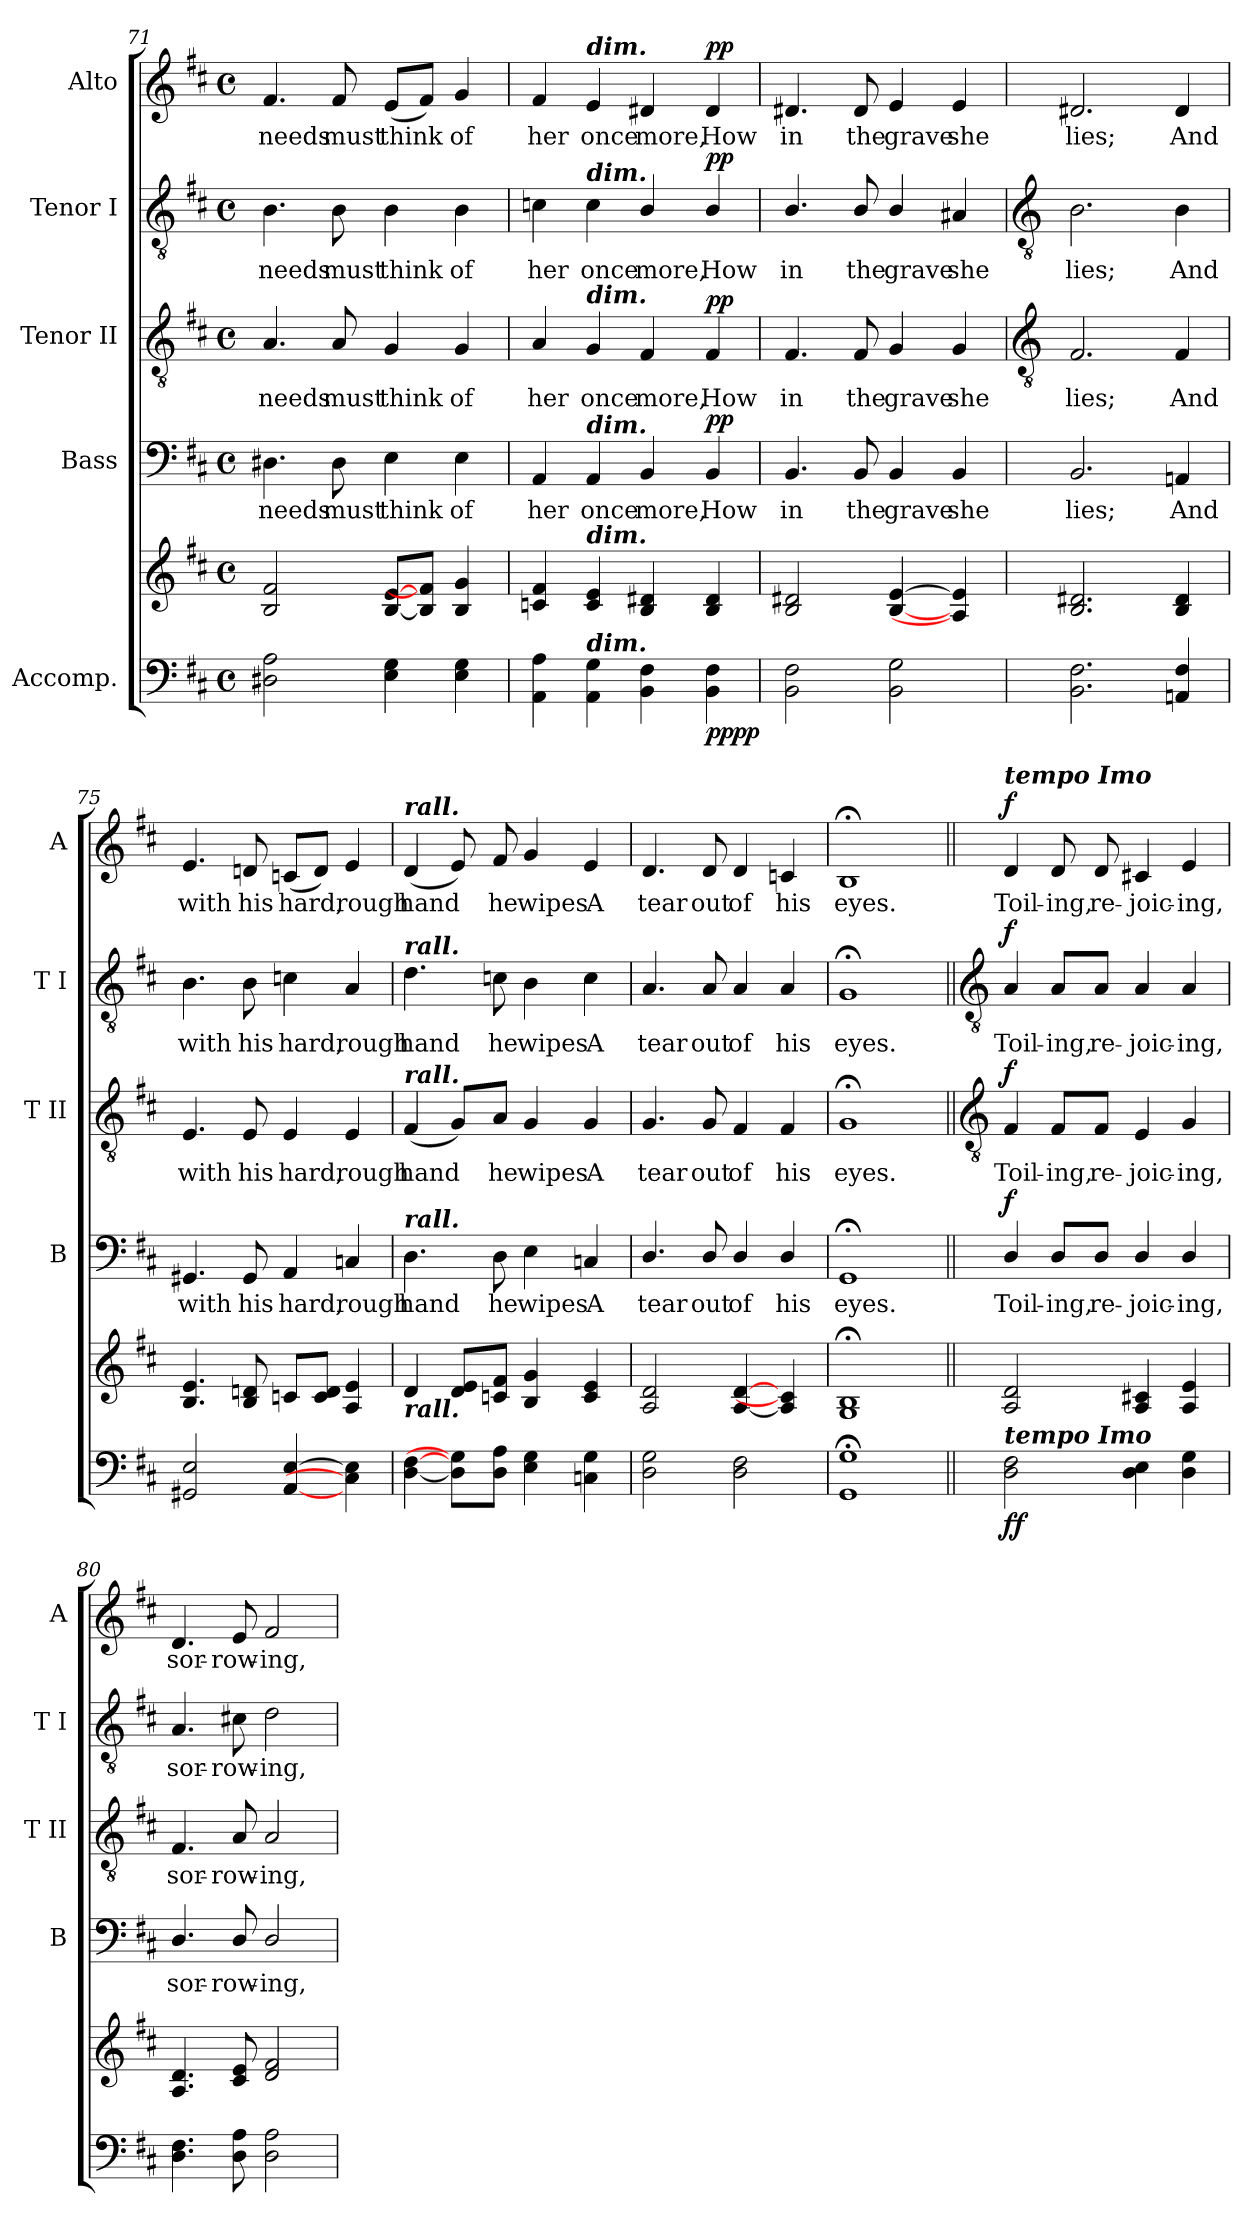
**kern	**kern	**dynam	**kern	**text	**dynam	**kern	**text	**dynam	**kern	**text	**dynam	**kern	**text	**dynam
*part5	*part5	*part5	*part4	*part4	*part4	*part3	*part3	*part3	*part2	*part2	*part2	*part1	*part1	*part1
*staff6	*staff5	*staff5/6	*staff4	*staff4	*staff4	*staff3	*staff3	*staff3	*staff2	*staff2	*staff2	*staff1	*staff1	*staff1
*I"Accomp.	*	*	*I"Bass	*	*	*I"Tenor II	*	*	*I"Tenor I	*	*	*I"Alto	*	*
*	*	*	*I'B	*	*	*I'T II	*	*	*I'T I	*	*	*I'A	*	*
*clefF4	*clefG2	*	*clefF4	*	*	*clefGv2	*	*	*clefGv2	*	*	*clefG2	*	*
*k[f#c#]	*k[f#c#]	*	*k[f#c#]	*	*	*k[f#c#]	*	*	*k[f#c#]	*	*	*k[f#c#]	*	*
*D:	*D:	*	*D:	*	*	*D:	*	*	*D:	*	*	*D:	*	*
*M4/4	*M4/4	*	*M4/4	*	*	*M4/4	*	*	*M4/4	*	*	*M4/4	*	*
*met(c)	*met(c)	*	*met(c)	*	*	*met(c)	*	*	*met(c)	*	*	*met(c)	*	*
=71	=71	=71	=71	=71	=71	=71	=71	=71	=71	=71	=71	=71	=71	=71
!	!	!	!	!LO:LY:b	!	!	!LO:LY:b	!	!	!LO:LY:b	!	!	!LO:LY:b	!
2D#X 2A	2B 2f#	.	4.D#X	needs	.	4.A	needs	.	4.B	needs	.	4.f#	needs	.
!	!	!	!	!LO:LY:b	!	!	!LO:LY:b	!	!	!LO:LY:b	!	!	!LO:LY:b	!
.	.	.	8D#	must	.	8A	must	.	8B	must	.	8f#	must	.
!	!	!	!	!LO:LY:b	!	!	!LO:LY:b	!	!	!LO:LY:b	!	!	!LO:LY:b	!
4E\ 4G\	[8B [8eL	.	4E\	think	.	4G	think	.	4B	think	.	(<8eL	think	.
.	8B] 8f#]J	.	.	.	.	.	.	.	.	.	.	8f#J)	.	.
!	!	!	!	!LO:LY:b	!	!	!LO:LY:b	!	!	!LO:LY:b	!	!	!LO:LY:b	!
4E\ 4G\	4B 4g	.	4E\	of	.	4G	of	.	4B	of	.	4g	of	.
=72	=72	=72	=72	=72	=72	=72	=72	=72	=72	=72	=72	=72	=72	=72
!	!	!	!	!LO:LY:b	!	!	!LO:LY:b	!	!	!LO:LY:b	!	!	!LO:LY:b	!
4AA 4A	4cn 4f#	.	4AA	her	.	4A	her	.	4cn\	her	.	4f#	her	.
!	!	!	!	!	!	!	!	!	!	!	!	!LO:TX:a:Bi:t=dim.	!	!
!	!	!	!	!	!	!	!	!	!LO:TX:a:Bi:t=dim.	!	!	!	!	!
!	!	!	!	!	!	!LO:TX:a:Bi:t=dim.	!	!	!	!	!	!	!	!
!	!	!	!LO:TX:a:Bi:t=dim.	!	!	!	!	!	!	!	!	!	!	!
!	!LO:TX:a:Bi:t=dim.	!	!	!	!	!	!	!	!	!	!	!	!	!
!LO:TX:a:Bi:t=dim.	!	!	!	!	!	!	!	!	!	!	!	!	!	!
!	!	!	!	!LO:LY:b	!	!	!LO:LY:b	!	!	!LO:LY:b	!	!	!LO:LY:b	!
4AA 4G	4c 4e	.	4AA	once	.	4G	once	.	4c\	once	.	4e	once	.
!	!	!	!	!LO:LY:b	!	!	!LO:LY:b	!	!	!LO:LY:b	!	!	!LO:LY:b	!
4BB 4F#	4B 4d#X	.	4BB	more,	.	4F#	more,	.	4B/	more,	.	4d#X	more,	.
!	!	!LO:DY:b=2	!	!LO:LY:b	!	!	!LO:LY:b	!	!	!LO:LY:b	!	!	!LO:LY:b	!
!	!	!LO:DY:n=1:b	!	!	!LO:DY:b	!	!	!LO:DY:b	!	!	!LO:DY:b	!	!	!LO:DY:b
4BB 4F#	4B 4d#	pp pp	4BB	How	pp	4F#	How	pp	4B/	How	pp	4d#	How	pp
=73	=73	=73	=73	=73	=73	=73	=73	=73	=73	=73	=73	=73	=73	=73
!	!	!	!	!LO:LY:b	!	!	!LO:LY:b	!	!	!LO:LY:b	!	!	!LO:LY:b	!
2BB 2F#	2B 2d#X	.	4.BB	in	.	4.F#	in	.	4.B/	in	.	4.d#X	in	.
!	!	!	!	!LO:LY:b	!	!	!LO:LY:b	!	!	!LO:LY:b	!	!	!LO:LY:b	!
.	.	.	8BB	the	.	8F#	the	.	8B/	the	.	8d#	the	.
!	!	!	!	!LO:LY:b	!	!	!LO:LY:b	!	!	!LO:LY:b	!	!	!LO:LY:b	!
2BB 2G	[4B [4e	.	4BB	grave	.	4G	grave	.	4B/	grave	.	4e	grave	.
!	!	!	!	!LO:LY:b	!	!	!LO:LY:b	!	!	!LO:LY:b	!	!	!LO:LY:b	!
.	4A#] 4e]	.	4BB	she	.	4G	she	.	4A#X	she	.	4e	she	.
!!LO:LB:g=z
=74	=74	=74	=74	=74	=74	=74	=74	=74	=74	=74	=74	=74	=74	=74
*	*	*	*	*	*	*clefGv2	*	*	*clefGv2	*	*	*	*	*
!	!	!	!	!LO:LY:b	!	!	!LO:LY:b	!	!	!LO:LY:b	!	!	!LO:LY:b	!
2.BB 2.F#	2.B 2.d#X	.	2.BB	lies;	.	2.F#	lies;	.	2.B\	lies;	.	2.d#X	lies;	.
!	!	!	!	!LO:LY:b	!	!	!LO:LY:b	!	!	!LO:LY:b	!	!	!LO:LY:b	!
4AAn 4F#	4B 4d#	.	4AAn	And	.	4F#	And	.	4B	And	.	4d#	And	.
=75	=75	=75	=75	=75	=75	=75	=75	=75	=75	=75	=75	=75	=75	=75
!	!	!	!	!LO:LY:b	!	!	!LO:LY:b	!	!	!LO:LY:b	!	!	!LO:LY:b	!
2GG#X 2E	4.B 4.e	.	4.GG#X	with	.	4.E	with	.	4.B	with	.	4.e	with	.
!	!	!	!	!LO:LY:b	!	!	!LO:LY:b	!	!	!LO:LY:b	!	!	!LO:LY:b	!
.	8B 8dn	.	8GG#	his	.	8E	his	.	8B	his	.	8dn	his	.
!	!	!	!	!LO:LY:b	!	!	!LO:LY:b	!	!	!LO:LY:b	!	!	!LO:LY:b	!
[4AA [4E	8cnL	.	4AA	hard,	.	4E	hard,	.	4cn\	hard,	.	(<8cnL	hard,	.
.	8c 8dJ	.	.	.	.	.	.	.	.	.	.	8dJ)	.	.
!	!	!	!	!LO:LY:b	!	!	!LO:LY:b	!	!	!LO:LY:b	!	!	!LO:LY:b	!
4C#] 4E]	4A 4e	.	4Cn	rough	.	4E	rough	.	4A	rough	.	4e	rough	.
=76	=76	=76	=76	=76	=76	=76	=76	=76	=76	=76	=76	=76	=76	=76
!	!	!	!	!	!	!	!	!	!	!	!	!LO:TX:a:Bi:t=rall.	!	!
!	!	!	!	!	!	!	!	!	!LO:TX:a:Bi:t=rall.	!	!	!	!	!
!	!	!	!	!	!	!LO:TX:a:Bi:t=rall.	!	!	!	!	!	!	!	!
!	!	!	!LO:TX:a:Bi:t=rall.	!	!	!	!	!	!	!	!	!	!	!
!	!LO:TX:b:Bi:t=rall.	!	!	!	!	!	!	!	!	!	!	!	!	!
!	!	!	!	!LO:LY:b	!	!	!LO:LY:b	!	!	!LO:LY:b	!	!	!LO:LY:b	!
[4D [4F#	4d	.	4.D	hand	.	(<4F#	hand	.	4.d	hand	.	(<4d	hand	.
8D] 8G]L	8d 8eL	.	.	.	.	8G/L)	.	.	.	.	.	8e)	.	.
!	!	!	!	!LO:LY:b	!	!	!LO:LY:b	!	!	!LO:LY:b	!	!	!LO:LY:b	!
8D 8AJ	8cn 8f#J	.	8D	he	.	8A/J	he	.	8cn\	he	.	8f#	he	.
!	!	!	!	!LO:LY:b	!	!	!LO:LY:b	!	!	!LO:LY:b	!	!	!LO:LY:b	!
4E\ 4G\	4B 4g	.	4E\	wipes	.	4G	wipes	.	4B	wipes	.	4g	wipes	.
!	!	!	!	!LO:LY:b	!	!	!LO:LY:b	!	!	!LO:LY:b	!	!	!LO:LY:b	!
4Cn 4G	4c 4e	.	4Cn	A	.	4G	A	.	4c\	A	.	4e	A	.
=77	=77	=77	=77	=77	=77	=77	=77	=77	=77	=77	=77	=77	=77	=77
!	!	!	!	!LO:LY:b	!	!	!LO:LY:b	!	!	!LO:LY:b	!	!	!LO:LY:b	!
2D 2G	2A 2d	.	4.D/	tear	.	4.G	tear	.	4.A/	tear	.	4.d	tear	.
!	!	!	!	!LO:LY:b	!	!	!LO:LY:b	!	!	!LO:LY:b	!	!	!LO:LY:b	!
.	.	.	8D/	out	.	8G	out	.	8A/	out	.	8d	out	.
!	!	!	!	!LO:LY:b	!	!	!LO:LY:b	!	!	!LO:LY:b	!	!	!LO:LY:b	!
2D 2F#	[4A [4d	.	4D/	of	.	4F#	of	.	4A	of	.	4d	of	.
!	!	!	!	!LO:LY:b	!	!	!LO:LY:b	!	!	!LO:LY:b	!	!	!LO:LY:b	!
.	4A/] 4c/]	.	4D/	his	.	4F#	his	.	4A	his	.	4cn/	his	.
=78	=78	=78	=78	=78	=78	=78	=78	=78	=78	=78	=78	=78	=78	=78
!	!	!	!	!LO:LY:b	!	!	!LO:LY:b	!	!	!LO:LY:b	!	!	!LO:LY:b	!
1GG;< 1G;<	1G;< 1B;<	.	1GG;<	eyes.	.	1G;<	eyes.	.	1G;<	eyes.	.	1B;<	eyes.	.
!!LO:LB:g=z
=79||	=79||	=79||	=79||	=79||	=79||	=79||	=79||	=79||	=79||	=79||	=79||	=79||	=79||	=79||
*	*	*	*	*	*	*clefGv2	*	*	*clefGv2	*	*	*	*	*
!	!	!	!	!	!	!	!	!	!	!	!	!LO:TX:a:Bi:t=tempo Imo	!	!
!LO:TX:a:Bi:t=tempo Imo	!	!	!	!	!	!	!	!	!	!	!	!	!	!
!	!	!LO:DY:b=2	!	!LO:LY:b	!	!	!LO:LY:b	!	!	!LO:LY:b	!	!	!LO:LY:b	!
!	!	!LO:DY:n=1:b	!	!	!LO:DY:b	!	!	!LO:DY:b	!	!	!LO:DY:b	!	!	!LO:DY:b
2D 2F#	2A 2d	f f	4D/	Toil-	f	4F#	Toil-	f	4A	Toil-	f	4d	Toil-	f
!	!	!	!	!LO:LY:b	!	!	!LO:LY:b	!	!	!LO:LY:b	!	!	!LO:LY:b	!
.	.	.	8D/L	-ing,	.	8F#/L	-ing,	.	8A/L	-ing,	.	8d	-ing,	.
!	!	!	!	!LO:LY:b	!	!	!LO:LY:b	!	!	!LO:LY:b	!	!	!LO:LY:b	!
.	.	.	8D/J	re-	.	8F#/J	re-	.	8A/J	re-	.	8d	re-	.
!	!	!	!	!LO:LY:b	!	!	!LO:LY:b	!	!	!LO:LY:b	!	!	!LO:LY:b	!
4D 4E	4A 4c#X	.	4D/	-joic-	.	4E	-joic-	.	4A	-joic-	.	4c#X	-joic-	.
!	!	!	!	!LO:LY:b	!	!	!LO:LY:b	!	!	!LO:LY:b	!	!	!LO:LY:b	!
4D 4G	4A 4e	.	4D/	-ing,	.	4G	-ing,	.	4A	-ing,	.	4e	-ing,	.
=80	=80	=80	=80	=80	=80	=80	=80	=80	=80	=80	=80	=80	=80	=80
!	!	!	!	!LO:LY:b	!	!	!LO:LY:b	!	!	!LO:LY:b	!	!	!LO:LY:b	!
4.D\ 4.F#\	4.A 4.d	.	4.D/	sor-	.	4.F#	sor-	.	4.A	sor-	.	4.d	sor-	.
!	!	!	!	!LO:LY:b	!	!	!LO:LY:b	!	!	!LO:LY:b	!	!	!LO:LY:b	!
8D 8A	8c# 8e	.	8D/	-row-	.	8A	-row-	.	8c#X	-row-	.	8e	-row-	.
!	!	!	!	!LO:LY:b	!	!	!LO:LY:b	!	!	!LO:LY:b	!	!	!LO:LY:b	!
2D 2A	2d 2f#	.	2D/	-ing,	.	2A	-ing,	.	2d	-ing,	.	2f#	-ing,	.
=	=	=	=	=	=	=	=	=	=	=	=	=	=	=
*-	*-	*-	*-	*-	*-	*-	*-	*-	*-	*-	*-	*-	*-	*-
